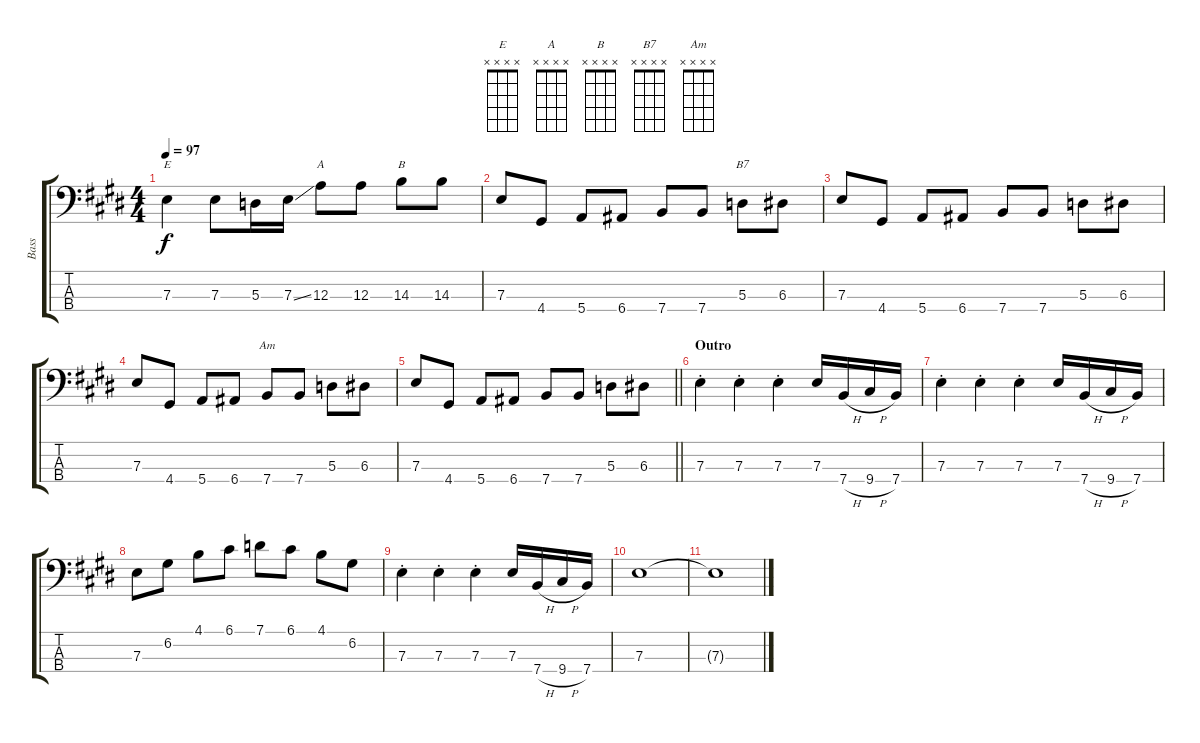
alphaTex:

\track ("Bass" "Bass") {instrument electricbassfinger}
\staff {score tabs}
\tuning (G2 D2 A1 E1) {hide}
\chord ("E" x x x x)
\chord ("A" x x x x)
\chord ("B" x x x x)
\chord ("B7" x x x x)
\chord ("Am" x x x x)
\ts (4 4)
\tempo 97
\clef f4
\ks e
7.3.4{ch "E" dy f} 7.3.8 5.3.16 7.3{ss}.16 12.3.8{ch "A"} 12.3.8 14.3.8{ch "B"} 14.3.8 |
7.3.8 4.4.8 5.4.8 6.4.8 7.4.8 7.4.8 5.3.8{ch "B7"} 6.3.8 |
7.3.8 4.4.8 5.4.8 6.4.8 7.4.8 7.4.8 5.3.8 6.3.8 |
7.3.8 4.4.8 5.4.8 6.4.8 7.4.8{ch "Am"} 7.4.8 5.3.8 6.3.8 |
\barLineRight lightlight
7.3.8 4.4.8 5.4.8 6.4.8 7.4.8 7.4.8 5.3.8 6.3.8 |
\section ("" "Outro")
7.3{st}.4 7.3{st}.4 7.3{st}.4 7.3.16 7.4{h}.16 9.4{h}.16 7.4.16 |
7.3{st}.4 7.3{st}.4 7.3{st}.4 7.3.16 7.4{h}.16 9.4{h}.16 7.4.16 |
7.3.8 6.2.8 4.1.8 6.1.8 7.1.8 6.1.8 4.1.8 6.2.8 |
7.3{st}.4 7.3{st}.4 7.3{st}.4 7.3.16 7.4{h}.16 9.4{h}.16 7.4.16 |
7.3.1{volume 0} |
7.3{t}.1
